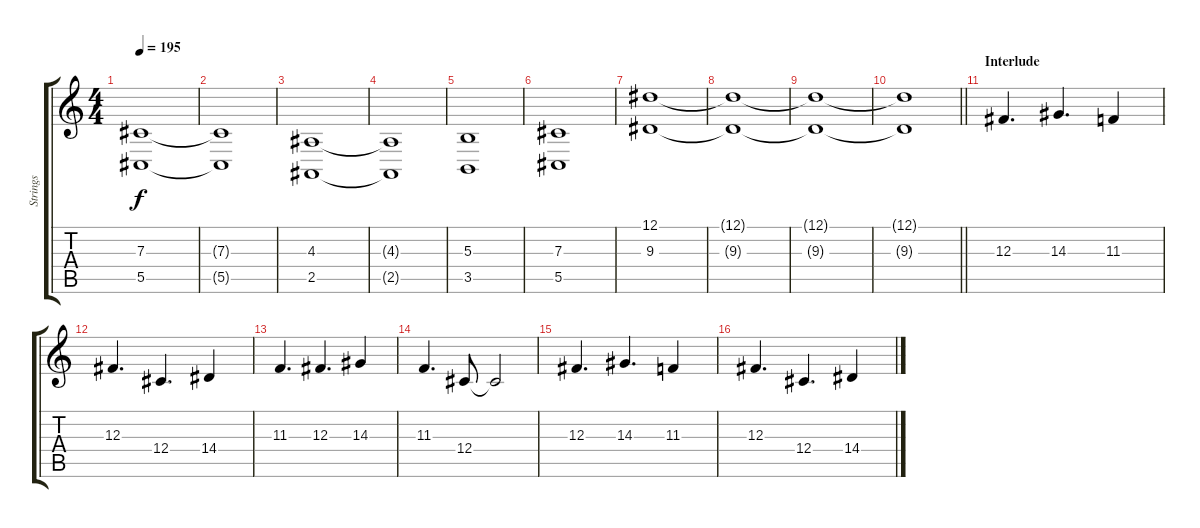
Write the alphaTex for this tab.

\track ("Strings" "Strings") {instrument synthstrings2}
\staff {score tabs}
\tuning (Eb4 Bb3 Gb3 Db3 Ab2 Eb2) {hide}
\ts (4 4)
\tempo 195
\clef g2
\ks c
(7.3 5.5).1{dy f} |
(7.3{t} 5.5{t}).1 |
(4.3 2.5).1 |
(4.3{t} 2.5{t}).1 |
(5.3 3.5).1 |
(7.3 5.5).1 |
(12.1 9.3).1 |
(12.1{t} 9.3{t}).1 |
(12.1{t} 9.3{t}).1 |
\barLineRight lightlight
(12.1{t} 9.3{t}).1 |
\section ("" "Interlude")
12.3.4{d} 14.3.4{d} 11.3.4 |
12.3.4{d} 12.4.4{d} 14.4.4 |
11.3.4{d} 12.3.4{d} 14.3.4 |
11.3.4{d} 12.4.8 12.4{t}.2 |
12.3.4{d} 14.3.4{d} 11.3.4 |
12.3.4{d} 12.4.4{d} 14.4.4
